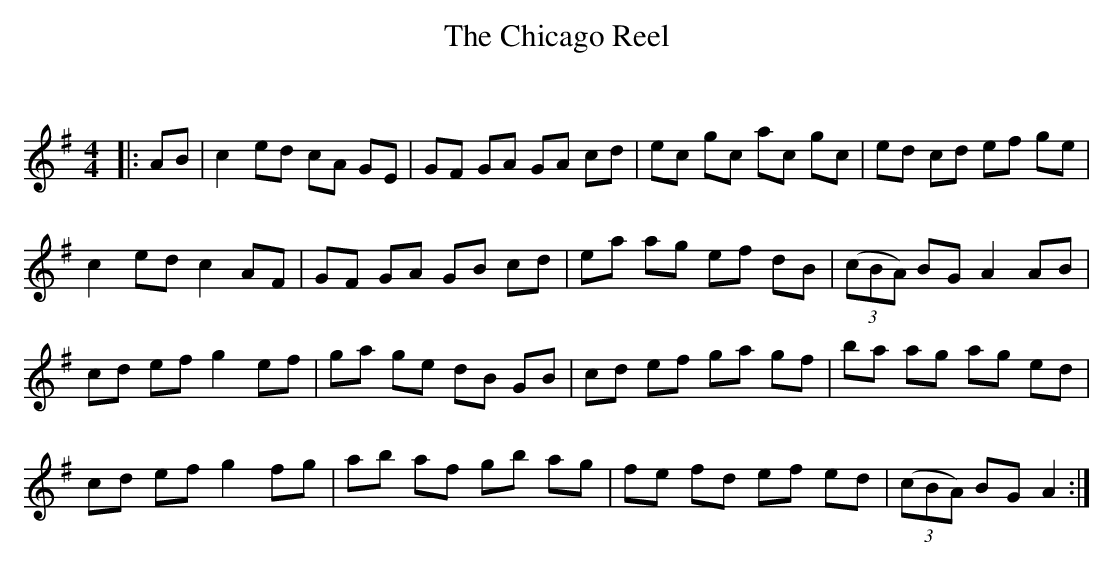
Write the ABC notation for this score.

X:1
T: The Chicago Reel
C:
Q: 232
K:G
M:4/4
L:1/8
|:AB|c2 ed cA GE|GF GA GA cd|ec gc ac gc|ed cd ef ge|
c2 ed c2 AF|GF GA GB cd|ea ag ef dB|((3cBA) BG A2 AB|
cd ef g2 ef|ga ge dB GB|cd ef ga gf|ba ag ag ed|
cd ef g2 fg|ab af gb ag|fe fd ef ed|((3cBA) BG A2:|
